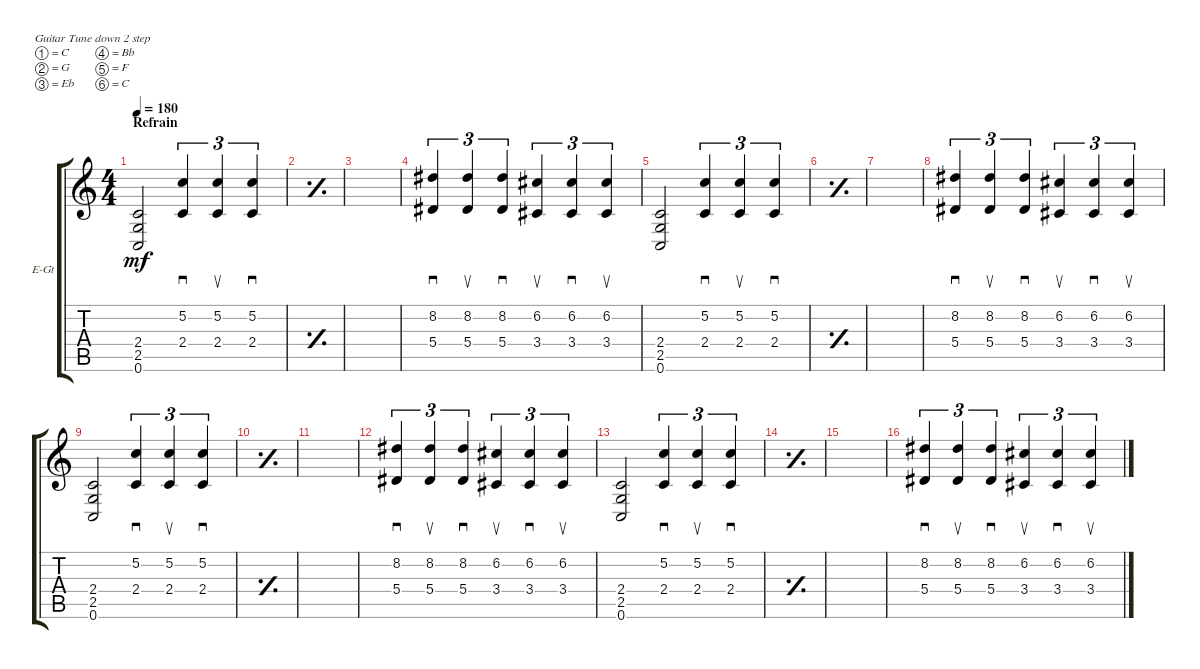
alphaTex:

\defaultSystemsLayout 4
\bracketExtendMode groupsimilarinstruments
\multiBarRest
\firstSystemTrackNameOrientation horizontal
\otherSystemsTrackNameOrientation horizontal
\track ("Electric Guitar" "E-Gt") {instrument distortionguitar}
\staff {score tabs}
\tuning (C4 G3 Eb3 Bb2 F2 C2)
\ts (4 4)
\section ("" "Refrain")
\tempo 180
\clef g2
\ks c
(0.6 2.5 2.4).2{dy mf} (2.4 5.2).4{sd tu (3 2)} (2.4 5.2).4{su tu (3 2)} (2.4 5.2).4{sd tu (3 2)} |
\simile simple
|
|
\simile none
(5.4 8.2).4{sd tu (3 2)} (5.4 8.2).4{su tu (3 2)} (5.4 8.2).4{sd tu (3 2)} (3.4 6.2).4{su tu (3 2)} (3.4 6.2).4{sd tu (3 2)} (3.4 6.2).4{su tu (3 2)} |
(0.6 2.5 2.4).2 (2.4 5.2).4{sd tu (3 2)} (2.4 5.2).4{su tu (3 2)} (2.4 5.2).4{sd tu (3 2)} |
\simile simple
|
|
\simile none
(5.4 8.2).4{sd tu (3 2)} (5.4 8.2).4{su tu (3 2)} (5.4 8.2).4{sd tu (3 2)} (3.4 6.2).4{su tu (3 2)} (3.4 6.2).4{sd tu (3 2)} (3.4 6.2).4{su tu (3 2)} |
(0.6 2.5 2.4).2 (2.4 5.2).4{sd tu (3 2)} (2.4 5.2).4{su tu (3 2)} (2.4 5.2).4{sd tu (3 2)} |
\simile simple
|
|
\simile none
(5.4 8.2).4{sd tu (3 2)} (5.4 8.2).4{su tu (3 2)} (5.4 8.2).4{sd tu (3 2)} (3.4 6.2).4{su tu (3 2)} (3.4 6.2).4{sd tu (3 2)} (3.4 6.2).4{su tu (3 2)} |
(0.6 2.5 2.4).2 (2.4 5.2).4{sd tu (3 2)} (2.4 5.2).4{su tu (3 2)} (2.4 5.2).4{sd tu (3 2)} |
\simile simple
|
|
\simile none
(5.4 8.2).4{sd tu (3 2)} (5.4 8.2).4{su tu (3 2)} (5.4 8.2).4{sd tu (3 2)} (3.4 6.2).4{su tu (3 2)} (3.4 6.2).4{sd tu (3 2)} (3.4 6.2).4{su tu (3 2)}
